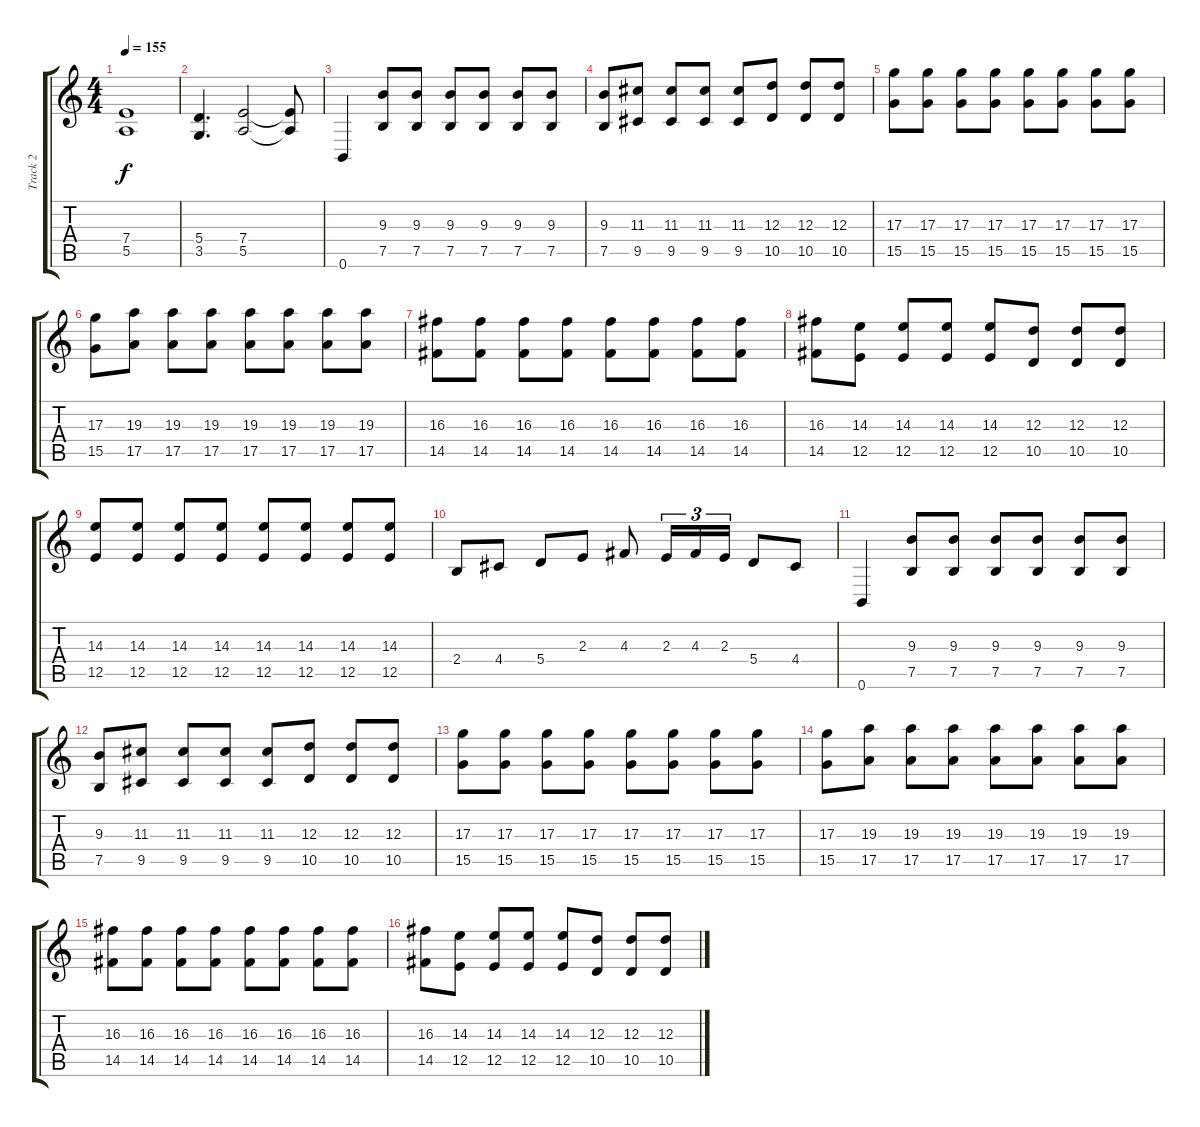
\track ("Track 2" "Track 2") {instrument distortionguitar}
\staff {score tabs}
\tuning (B3 Gb3 D3 A2 E2 B1) {hide}
\ts (4 4)
\tempo 155
\clef g2
\ks c
(7.4 5.5).1{dy f} |
(5.4 3.5).4{d} (7.4 5.5).2 (7.4{t} 5.5{t}).8 |
0.6.4 (9.3 7.5).8 (9.3 7.5).8 (9.3 7.5).8 (9.3 7.5).8 (9.3 7.5).8 (9.3 7.5).8 |
(9.3 7.5).8 (11.3 9.5).8 (11.3 9.5).8 (11.3 9.5).8 (11.3 9.5).8 (12.3 10.5).8 (12.3 10.5).8 (12.3 10.5).8 |
(17.3 15.5).8 (17.3 15.5).8 (17.3 15.5).8 (17.3 15.5).8 (17.3 15.5).8 (17.3 15.5).8 (17.3 15.5).8 (17.3 15.5).8 |
(17.3 15.5).8 (19.3 17.5).8 (19.3 17.5).8 (19.3 17.5).8 (19.3 17.5).8 (19.3 17.5).8 (19.3 17.5).8 (19.3 17.5).8 |
(16.3 14.5).8 (16.3 14.5).8 (16.3 14.5).8 (16.3 14.5).8 (16.3 14.5).8 (16.3 14.5).8 (16.3 14.5).8 (16.3 14.5).8 |
(16.3 14.5).8 (14.3 12.5).8 (14.3 12.5).8 (14.3 12.5).8 (14.3 12.5).8 (12.3 10.5).8 (12.3 10.5).8 (12.3 10.5).8 |
(14.3 12.5).8 (14.3 12.5).8 (14.3 12.5).8 (14.3 12.5).8 (14.3 12.5).8 (14.3 12.5).8 (14.3 12.5).8 (14.3 12.5).8 |
2.4.8 4.4.8 5.4.8 2.3.8 4.3.8 2.3.16{tu (3 2)} 4.3.16{tu (3 2)} 2.3.16{tu (3 2)} 5.4.8 4.4.8 |
0.6.4 (9.3 7.5).8 (9.3 7.5).8 (9.3 7.5).8 (9.3 7.5).8 (9.3 7.5).8 (9.3 7.5).8 |
(9.3 7.5).8 (11.3 9.5).8 (11.3 9.5).8 (11.3 9.5).8 (11.3 9.5).8 (12.3 10.5).8 (12.3 10.5).8 (12.3 10.5).8 |
(17.3 15.5).8 (17.3 15.5).8 (17.3 15.5).8 (17.3 15.5).8 (17.3 15.5).8 (17.3 15.5).8 (17.3 15.5).8 (17.3 15.5).8 |
(17.3 15.5).8 (19.3 17.5).8 (19.3 17.5).8 (19.3 17.5).8 (19.3 17.5).8 (19.3 17.5).8 (19.3 17.5).8 (19.3 17.5).8 |
(16.3 14.5).8 (16.3 14.5).8 (16.3 14.5).8 (16.3 14.5).8 (16.3 14.5).8 (16.3 14.5).8 (16.3 14.5).8 (16.3 14.5).8 |
(16.3 14.5).8 (14.3 12.5).8 (14.3 12.5).8 (14.3 12.5).8 (14.3 12.5).8 (12.3 10.5).8 (12.3 10.5).8 (12.3 10.5).8
